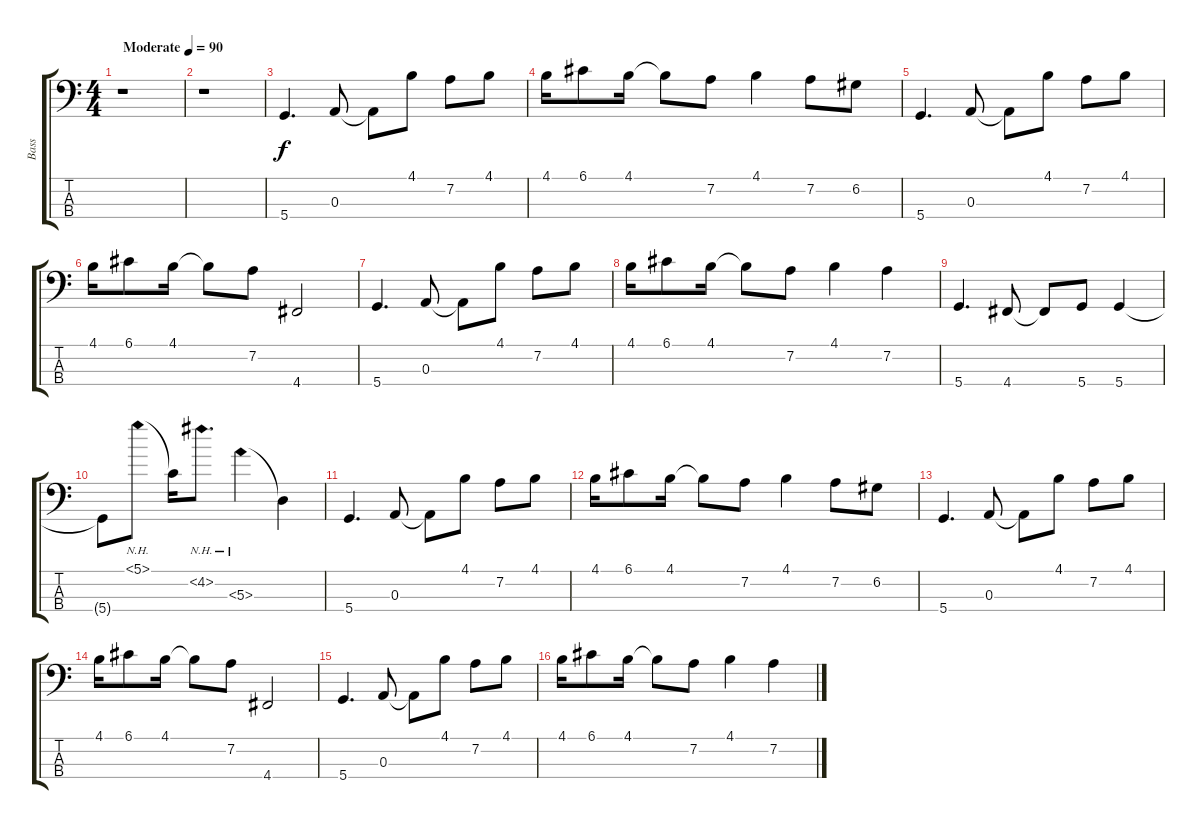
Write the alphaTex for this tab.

\track ("Bass" "Bass") {instrument fretlessbass}
\staff {score tabs}
\tuning (G2 D2 A1 D1) {hide}
\ts (4 4)
\tempo (90 "Moderate")
\clef f4
\ks c
r.1{dy f instrument fretlessbass} |
r.1 |
5.4.4{d} 0.3.8 0.3{t}.8 4.1.8 7.2.8 4.1.8 |
4.1.16 6.1.8 4.1.16 4.1{t}.8 7.2.8 4.1.4 7.2.8 6.2.8 |
5.4.4{d} 0.3.8 0.3{t}.8 4.1.8 7.2.8 4.1.8 |
4.1.16 6.1.8 4.1.16 4.1{t}.8 7.2.8 4.4.2 |
5.4.4{d} 0.3.8 0.3{t}.8 4.1.8 7.2.8 4.1.8 |
4.1.16 6.1.8 4.1.16 4.1{t}.8 7.2.8 4.1.4 7.2.4 |
5.4.4{d} 4.4.8 4.4{t}.8 5.4.8 5.4.4 |
5.4{t}.8 5.1{nh}.8 5.1{t}.16 4.2{nh}.8{d} 5.3{nh}.4 5.3{t}.4 |
5.4.4{d} 0.3.8 0.3{t}.8 4.1.8 7.2.8 4.1.8 |
4.1.16 6.1.8 4.1.16 4.1{t}.8 7.2.8 4.1.4 7.2.8 6.2.8 |
5.4.4{d} 0.3.8 0.3{t}.8 4.1.8 7.2.8 4.1.8 |
4.1.16 6.1.8 4.1.16 4.1{t}.8 7.2.8 4.4.2 |
5.4.4{d} 0.3.8 0.3{t}.8 4.1.8 7.2.8 4.1.8 |
4.1.16 6.1.8 4.1.16 4.1{t}.8 7.2.8 4.1.4 7.2.4
